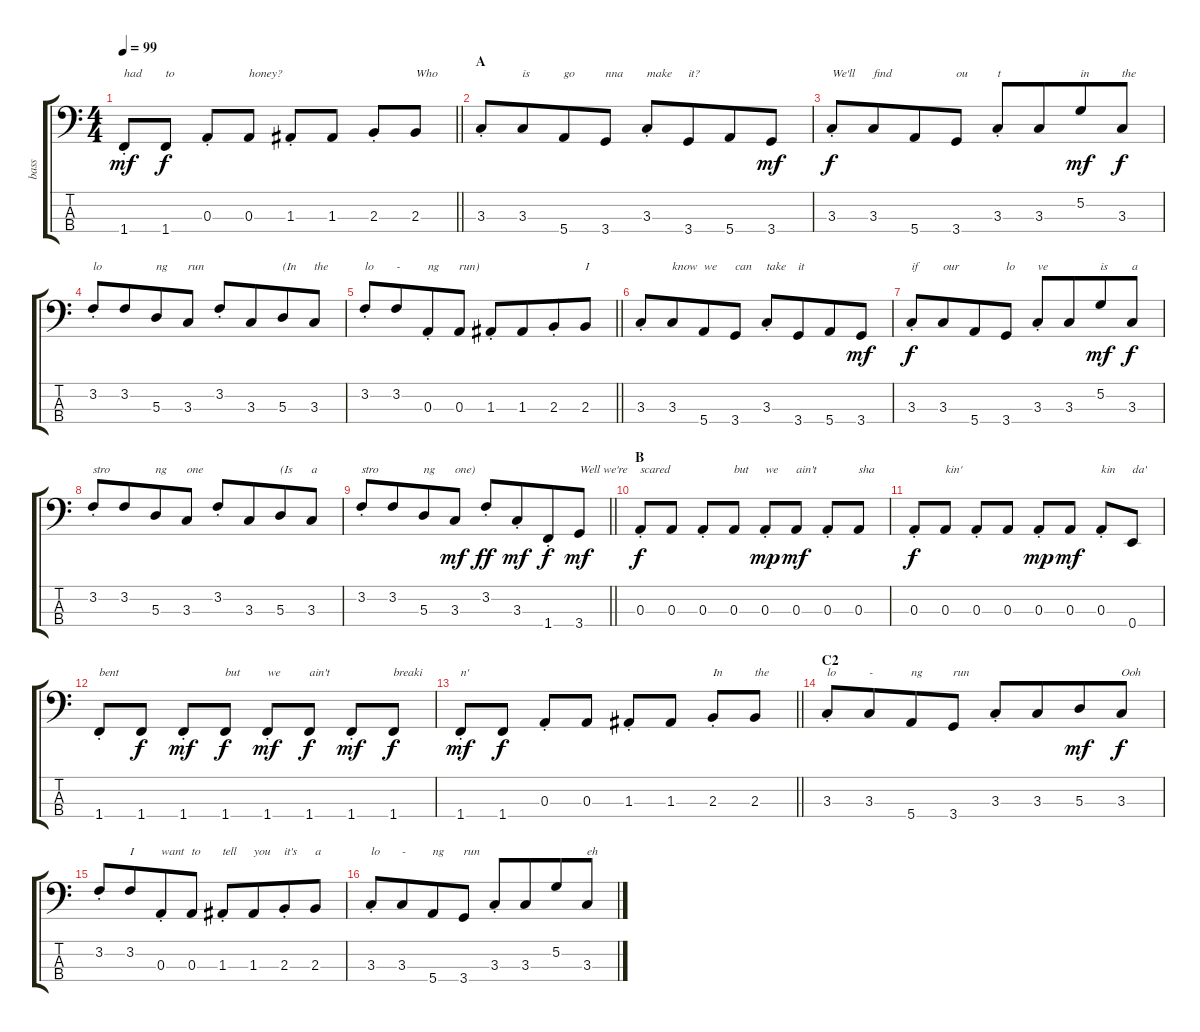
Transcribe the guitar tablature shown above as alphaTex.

\track ("bass" "bass") {instrument electricbassfinger}
\staff {score tabs}
\tuning (G2 D2 A1 E1) {hide}
\ts (4 4)
\tempo 99
\clef f4
\barLineRight lightlight
\ks c
1.4{st}.8{txt "had" dy mf} 1.4.8{txt "to" dy f beam split} 0.3{st}.8{beam Up} 0.3.8{txt "honey?" beam Up} 1.3{st}.8 1.3.8{beam split} 2.3{st}.8 2.3.8{txt "Who"} |
\section ("" "A")
3.3{st}.8 3.3.8{txt "is" beam merge} 5.4.8{txt "go"} 3.4.8{txt "nna"} 3.3{st}.8{txt "make"} 3.4.8{txt "it?" beam merge} 5.4.8 3.4.8{dy mf} |
3.3{st}.8{txt "We'll" dy f} 3.3.8{txt "find" beam merge} 5.4.8 3.4.8{txt "ou"} 3.3{st}.8{txt "t" beam Up} 3.3.8{beam Up beam merge} 5.2.8{txt "in" dy mf beam Up} 3.3.8{txt "the" dy f beam Up} |
3.2{st}.8{txt "lo" beam Up} 3.2.8{beam Up beam merge} 5.3.8{txt "ng" beam Up} 3.3.8{txt "run" beam Up} 3.2{st}.8{beam Up} 3.3.8{beam Up beam merge} 5.3.8{txt "(In" beam Up} 3.3.8{txt "the" beam Up} |
\barLineRight lightlight
3.2{st}.8{txt "lo" beam Up} 3.2.8{txt "-" beam Up beam merge} 0.3{st}.8{txt "ng" beam Up} 0.3.8{txt "run)" beam Up} 1.3{st}.8 1.3.8{beam merge} 2.3{st}.8 2.3.8{txt "I"} |
3.3{st}.8 3.3.8{txt "know" beam merge} 5.4.8{txt "we"} 3.4.8{txt "can"} 3.3{st}.8{txt "take"} 3.4.8{txt "it" beam merge} 5.4.8 3.4.8{dy mf} |
3.3{st}.8{txt "if" dy f} 3.3.8{txt "our" beam merge} 5.4.8 3.4.8{txt "lo"} 3.3{st}.8{txt "ve" beam Up} 3.3.8{beam Up beam merge} 5.2.8{txt "is" dy mf beam Up} 3.3.8{txt "a" dy f beam Up} |
3.2{st}.8{txt "stro" beam Up} 3.2.8{beam Up beam merge} 5.3.8{txt "ng" beam Up} 3.3.8{txt "one" beam Up} 3.2{st}.8{beam Up} 3.3.8{beam Up beam merge} 5.3.8{txt "(Is" beam Up} 3.3.8{txt "a" beam Up} |
\barLineRight lightlight
3.2{st}.8{txt "stro" beam Up} 3.2.8{beam Up beam merge} 5.3.8{txt "ng" beam Up} 3.3.8{txt "one)" dy mf beam Up} 3.2{st}.8{dy ff beam Up} 3.3{st}.8{dy mf beam Up beam merge} 1.4{st}.8{dy f} 3.4.8{txt "Well we're" dy mf} |
\section ("" "B")
0.3{st}.8{txt "scared" dy f} 0.3.8 0.3{st}.8 0.3.8{txt "but"} 0.3{st}.8{txt "we" dy mp} 0.3.8{txt "ain't" dy mf} 0.3{st}.8 0.3.8{txt "sha"} |
0.3{st}.8{dy f} 0.3.8{txt "kin'"} 0.3{st}.8 0.3.8 0.3{st}.8{dy mp} 0.3.8{dy mf} 0.3{st}.8{txt "kin"} 0.4.8{txt "da'"} |
1.4{st}.8{txt "bent"} 1.4.8{dy f} 1.4{st}.8{dy mf} 1.4.8{txt "but" dy f} 1.4{st}.8{txt "we" dy mf} 1.4.8{txt "ain't" dy f} 1.4{st}.8{dy mf} 1.4.8{txt "breaki" dy f} |
\barLineRight lightlight
1.4{st}.8{txt "n'" dy mf} 1.4.8{dy f beam split} 0.3{st}.8{beam Up} 0.3.8{beam Up} 1.3{st}.8 1.3.8{beam split} 2.3{st}.8{txt "In"} 2.3.8{txt "the"} |
\section ("" "C2")
3.3{st}.8{txt "lo"} 3.3.8{txt "-" beam merge} 5.4.8{txt "ng"} 3.4.8{txt "run"} 3.3{st}.8{beam Up} 3.3.8{beam Up beam merge} 5.3.8{dy mf beam Up} 3.3.8{txt "Ooh" dy f beam Up} |
3.2{st}.8{beam Up} 3.2.8{txt "I" beam Up beam merge} 0.3{st}.8{txt "want" beam Up} 0.3.8{txt "to" beam Up} 1.3{st}.8{txt "tell"} 1.3.8{txt "you" beam merge} 2.3{st}.8{txt "it's"} 2.3.8{txt "a"} |
3.3{st}.8{txt "lo"} 3.3.8{txt "-" beam merge} 5.4.8{txt "ng"} 3.4.8{txt "run"} 3.3{st}.8{beam Up} 3.3.8{beam Up beam merge} 5.2.8{beam Up} 3.3.8{txt "eh" beam Up}
